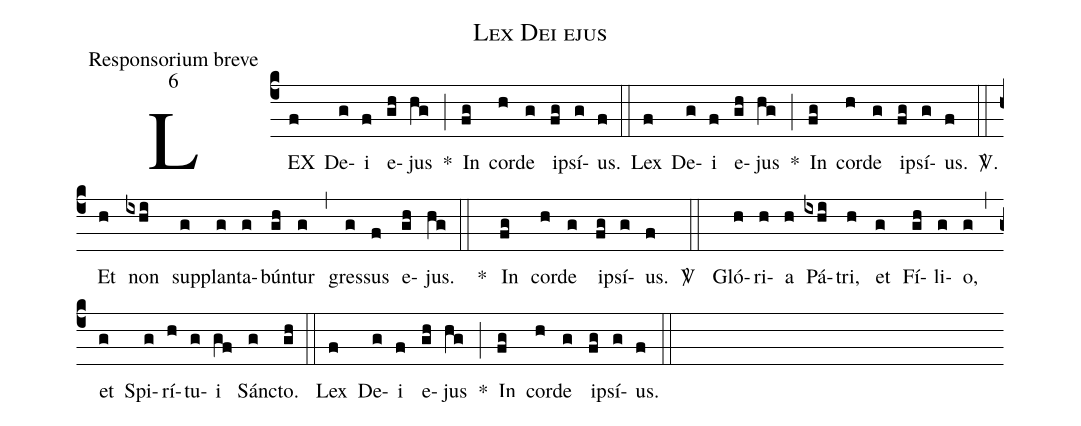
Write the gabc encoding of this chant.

name:Lex Dei ejus;
office-part:Responsorium breve;
mode:6;
%%
(c4) LEX(f) De(g)i(f) e(gh)jus(hg) *(;) In(fg) cor(h)de(g) ip(fg)sí(g)us.(f) (::)
Lex(f) De(g)i(f) e(gh)jus(hg) *(;) In(fg) cor(h)de(g) ip(fg)sí(g)us.(f)
<sp>V/</sp>.(::) Et(h) non(ixhi) sup(g)plan(g)ta(g)bún(gh)tur(g) (,) gres(g)sus(f) e(gh)jus.(hg) (::)
*() In(fg) cor(h)de(g) ip(fg)sí(g)us.(f)
 <sp>V/</sp> (::) Gló(h)ri(h)a(h) Pá(ixhi)tri,(h) et(g) Fí(gh)li(g)o,(g) (,) et(g) Spi(g)rí(h)tu(g)i(gf) Sánc(g)to.(gh) (::)
Lex(f) De(g)i(f) e(gh)jus(hg) *(;) In(fg) cor(h)de(g) ip(fg)sí(g)us.(f) (::)
